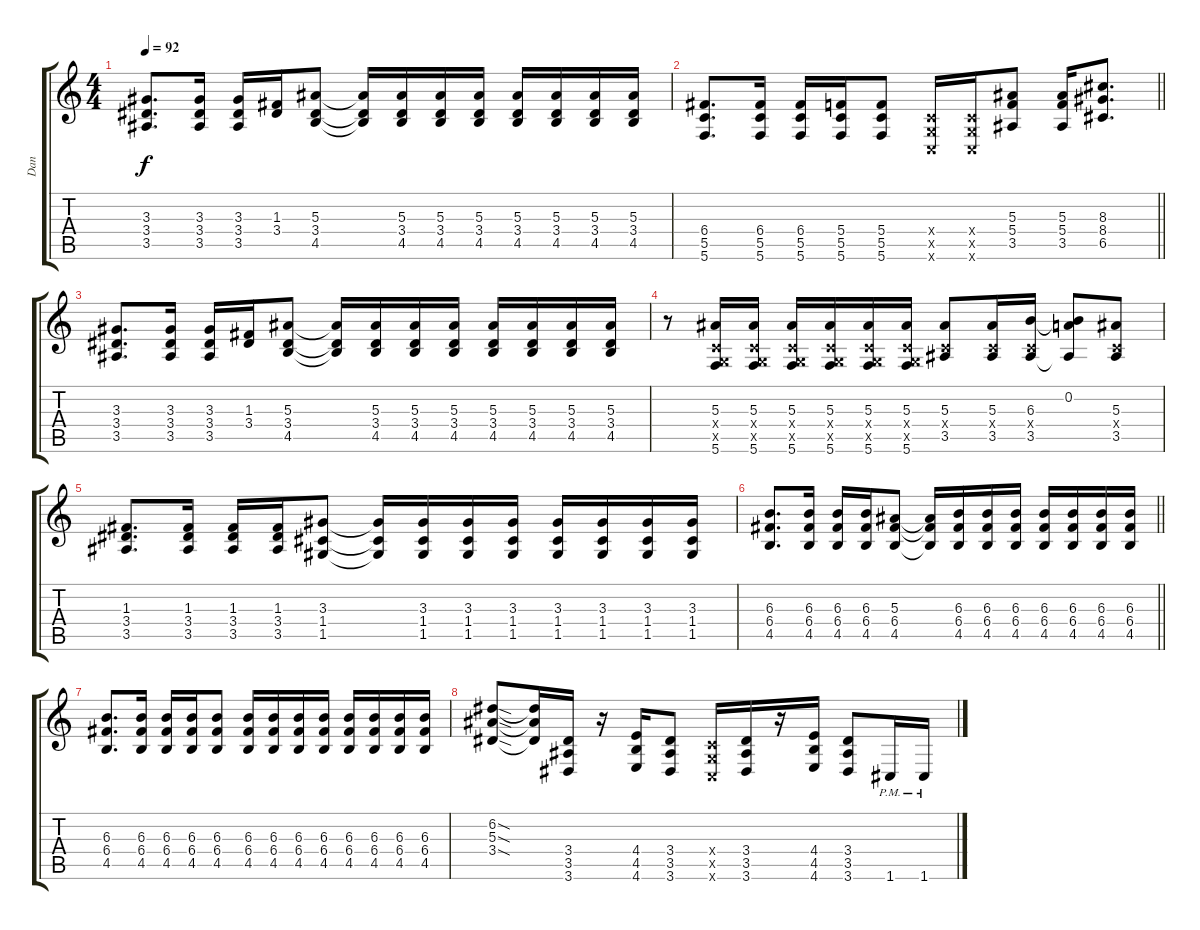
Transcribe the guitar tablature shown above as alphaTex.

\track ("Dan " "Dan ") {instrument distortionguitar}
\staff {score tabs}
\tuning (D4 A3 F3 C3 G2 C2) {hide}
\ts (4 4)
\tempo 92
\clef g2
\ks c
(3.3 3.4 3.5).8{d dy f} (3.3 3.4 3.5).16 (3.3 3.4 3.5).16 (1.3 3.4).16 (5.3 3.4 4.5).8 (5.3{t} 3.4{t} 4.5{t}).16 (5.3 3.4 4.5).16 (5.3 3.4 4.5).16 (5.3 3.4 4.5).16 (5.3 3.4 4.5).16 (5.3 3.4 4.5).16 (5.3 3.4 4.5).16 (5.3 3.4 4.5).16 |
\barLineRight lightlight
(6.4 5.5 5.6).8{d} (6.4 5.5 5.6).16 (6.4 5.5 5.6).16 (5.4 5.5 5.6).16 (5.4 5.5 5.6).8 (0.4{x} 0.5{x} 0.6{x}).16 (0.4{x} 0.5{x} 0.6{x}).16 (5.3 5.4 3.5).8 (5.3 5.4 3.5).16 (8.3 8.4 6.5).8{d} |
(3.3 3.4 3.5).8{d} (3.3 3.4 3.5).16 (3.3 3.4 3.5).16 (1.3 3.4).16 (5.3 3.4 4.5).8 (5.3{t} 3.4{t} 4.5{t}).16 (5.3 3.4 4.5).16 (5.3 3.4 4.5).16 (5.3 3.4 4.5).16 (5.3 3.4 4.5).16 (5.3 3.4 4.5).16 (5.3 3.4 4.5).16 (5.3 3.4 4.5).16 |
r.8 (5.3 0.4{x} 0.5{x} 5.6).16 (5.3 0.4{x} 0.5{x} 5.6).16 (5.3 0.4{x} 0.5{x} 5.6).16 (5.3 0.4{x} 0.5{x} 5.6).16 (5.3 0.4{x} 0.5{x} 5.6).16 (5.3 0.4{x} 0.5{x} 5.6).16 (5.3 0.4{x} 3.5).8 (5.3 0.4{x} 3.5).16 (6.3 0.4{x} 3.5).16 (0.2 6.3{t} 3.5{t}).8 (5.3 0.4{x} 3.5).8 |
(1.3 3.4 3.5).8{d} (1.3 3.4 3.5).16 (1.3 3.4 3.5).16 (1.3 3.4 3.5).16 (3.3 1.4 1.5).8 (3.3{t} 1.4{t} 1.5{t}).16 (3.3 1.4 1.5).16 (3.3 1.4 1.5).16 (3.3 1.4 1.5).16 (3.3 1.4 1.5).16 (3.3 1.4 1.5).16 (3.3 1.4 1.5).16 (3.3 1.4 1.5).16 |
\barLineRight lightlight
(6.3 6.4 4.5).8{d} (6.3 6.4 4.5).16 (6.3 6.4 4.5).16 (6.3 6.4 4.5).16 (5.3 6.4 4.5).8 (5.3{t} 6.4{t} 4.5{t}).16 (6.3 6.4 4.5).16 (6.3 6.4 4.5).16 (6.3 6.4 4.5).16 (6.3 6.4 4.5).16 (6.3 6.4 4.5).16 (6.3 6.4 4.5).16 (6.3 6.4 4.5).16 |
(6.3 6.4 4.5).8{d} (6.3 6.4 4.5).16 (6.3 6.4 4.5).16 (6.3 6.4 4.5).16 (6.3 6.4 4.5).8 (6.3 6.4 4.5).16 (6.3 6.4 4.5).16 (6.3 6.4 4.5).16 (6.3 6.4 4.5).16 (6.3 6.4 4.5).16 (6.3 6.4 4.5).16 (6.3 6.4 4.5).16 (6.3 6.4 4.5).16 |
(6.2{sod} 5.3{sod} 3.4{sod}).8 (6.2{t} 5.3{t} 3.4{t}).16 (3.4 3.5 3.6).16 r.16 (4.4 4.5 4.6).16 (3.4 3.5 3.6).8 (0.4{x} 0.5{x} 0.6{x}).16 (3.4 3.5 3.6).16 r.16 (4.4 4.5 4.6).16 (3.4 3.5 3.6).8 1.6{pm}.16 1.6{pm}.16
